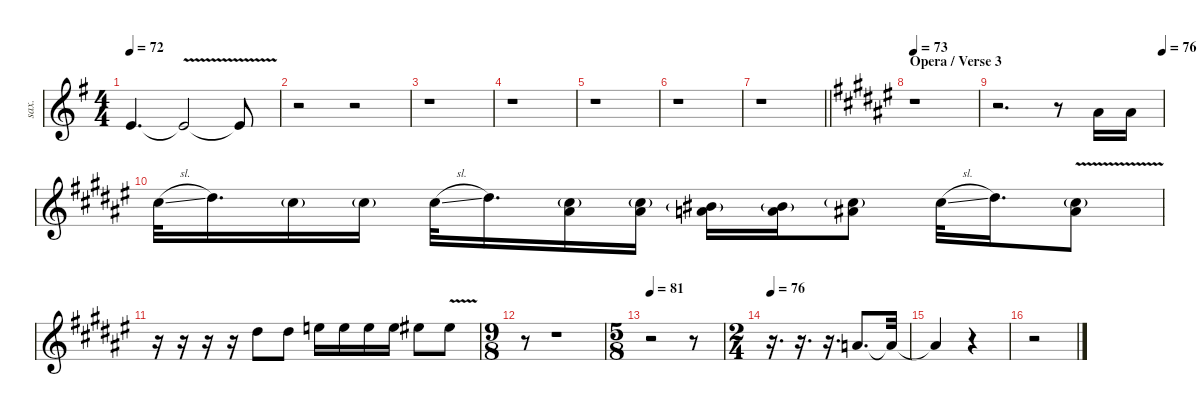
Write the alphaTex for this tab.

\defaultSystemsLayout 4
\hideDynamics
\bracketExtendMode nobrackets
\otherSystemsTrackNameOrientation horizontal
\track ("Vox 4" "sax.") {instrument altosax}
\staff {score}
\tuning (E4 B3 G3 D3 A2 E2)
\displaytranspose 9
\ts (4 4)
\tempo 72
\clef g2
\ks g
10.5{acc forcenatural}.4{d dy mf beam Up} 10.5{v t acc forcenatural}.2{beam Up} 10.5{v t acc forcenatural}.8{beam Up} |
r.2{beam Down} r.2{beam Down} |
r.1{beam Down} |
r.1{beam Down} |
r.1{beam Down} |
r.1{beam Down} |
\barLineRight lightlight
r.1{beam Down} |
\section ("" "Opera / Verse 3")
\tempo 73
\ks f#
r.1{beam Down} |
\tempo (76 1)
r.2{d beam Down} r.8{beam Down} 11.4{acc #}.16{dy f beam Up} 11.4{acc #}.16{beam Up} |
9.3{sl acc #}.32{beam Down} 11.3{acc #}.16{d beam Down} 9.3{g acc #}.16{dy p beam Down} 9.3{g acc #}.16{beam Down} 9.3{sl acc #}.32{dy f beam Down} 11.3{acc #}.16{d beam Down} (9.3{g acc #} 11.4{acc #}).16{beam Down} (9.3{g acc #} 11.4{acc #}).16{beam Down} (8.3{g acc #} 10.4{acc forcenatural}).16{beam Down} (8.3{g acc #} 10.4{acc forcenatural}).16{beam Down} (9.3{g acc #} 11.4{acc #}).8{beam Down} 9.3{sl acc #}.32{beam Down} 11.3{acc #}.16{d beam Down} (9.3{g acc #} 11.4{v acc #}).8{beam Down} |
r.16{beam Down} r.16{beam Down} r.16{beam Down} r.16{beam Down} 7.2{acc #}.8{beam Down} 7.2{acc #}.8{beam Down} 8.2{acc forcenatural}.16{beam Down} 8.2{acc forcenatural}.16{beam Down} 8.2{acc forcenatural}.16{beam Down} 8.2{acc forcenatural}.16{beam Down} 9.2{acc #}.8{beam Down} 9.2{v acc #}.8{beam Down} |
\ts (9 8)
\beaming (8 3 3 3)
r.8{beam Down} r.1{beam Down} |
\ts (5 8)
\beaming (8 3 2)
\tempo 81
r.2{beam Down} r.8{beam Down} |
\ts (2 4)
\beaming (8 2 2)
\tempo 76
r.16{d beam Down} r.16{d beam Down} r.16{d beam Down} 10.4{acc forcenatural}.8{d beam Up} 10.4{t acc forcenatural}.32{beam Up} |
10.4{t acc forcenatural}.4{beam Up} r.4{beam Up} |
r.2{beam Down}
